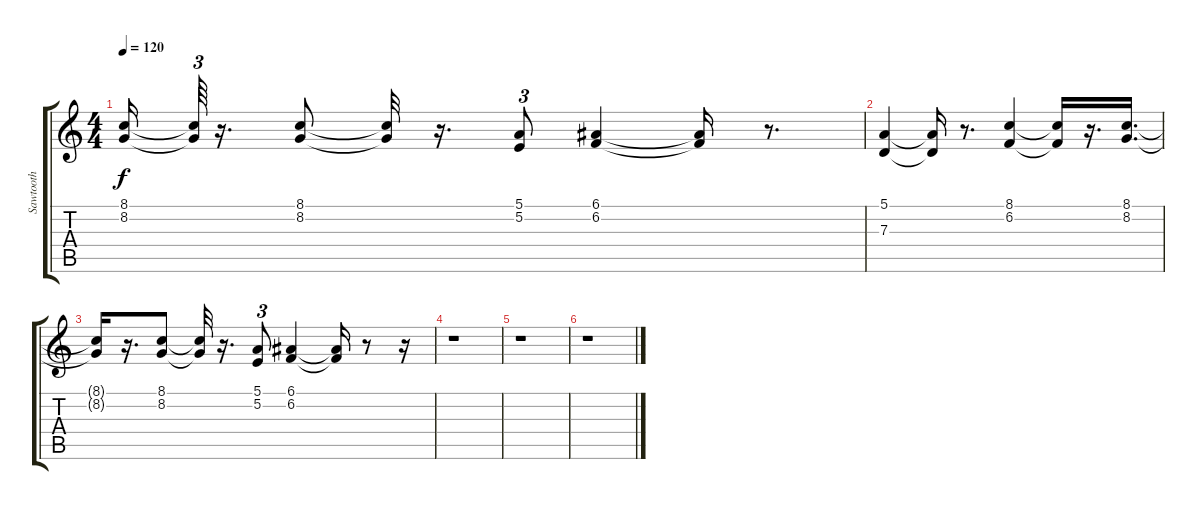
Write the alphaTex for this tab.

\track ("Sawtooth" "Sawtooth") {instrument lead2sawtooth}
\staff {score tabs}
\tuning (E4 B3 G3 D3 A2 E2) {hide}
\ts (4 4)
\tempo 120
\clef g2
\ks c
(8.1{t} 8.2{t}).16{dy f} (8.1{t} 8.2{t}).64{tu (3 2)} r.16{d} (8.1 8.2).8 (8.1{t} 8.2{t}).32 r.16{d} (5.1 5.2).8{tu (3 2)} (6.1 6.2).4 (6.1{t} 6.2{t}).16 r.8{d} |
(5.1 7.3).4 (5.1{t} 7.3{t}).16 r.8{d} (8.1 6.2).4 (8.1{t} 6.2{t}).16 r.16{d} (8.1 8.2).16{d} |
(8.1{t} 8.2{t}).16 r.16{d} (8.1 8.2).8 (8.1{t} 8.2{t}).32 r.16{d} (5.1 5.2).8{tu (3 2)} (6.1 6.2).4 (6.1{t} 6.2{t}).16 r.8 r.16 |
r.1 |
r.1 |
r.1
